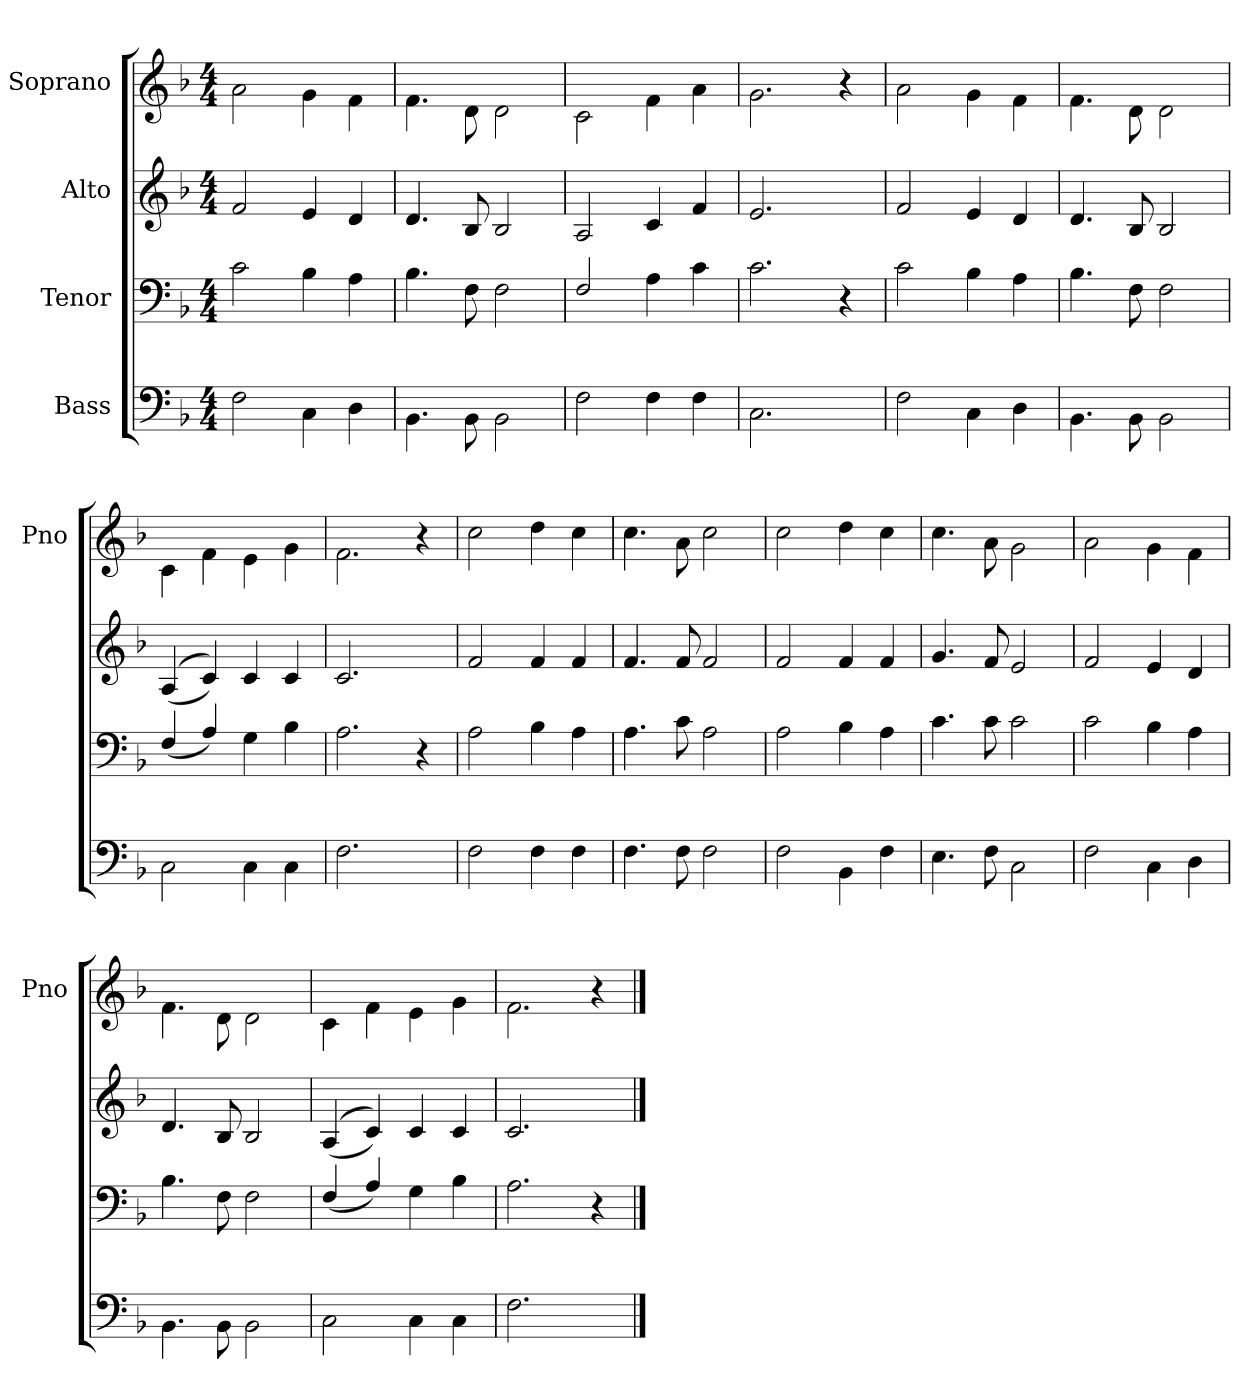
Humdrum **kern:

**kern	**kern	**kern	**kern
*part4	*part3	*part2	*part1
*staff4	*staff3	*staff2	*staff1
*I"Bass	*I"Tenor	*I"Alto	*I"Soprano
*	*	*	*I'Pno
*clefF4	*clefF4	*clefG2	*clefG2
*k[b-]	*k[b-]	*k[b-]	*k[b-]
*F:	*F:	*F:	*F:
*M4/4	*M4/4	*M4/4	*M4/4
=	=	=	=
2F\	2c\	2f/	2a\
4C\	4B-\	4e/	4g\
4D\	4A\	4d/	4f\
=	=	=	=
4.BB-\	4.B-\	4.d/	4.f\
8BB-\	8F\	8B-/	8d\
2BB-\	2F\	2B-/	2d\
=	=	=	=
2F\	2F/	2A/	2c\
4F\	4A\	4c/	4f\
4F\	4c\	4f/	4a\
=	=	=	=
2.C\	2.c\	2.e/	2.g\
4ryy	4r	4ryy	4r
=	=	=	=
2F\	2c\	2f/	2a\
4C\	4B-\	4e/	4g\
4D\	4A\	4d/	4f\
=	=	=	=
4.BB-\	4.B-\	4.d/	4.f\
8BB-\	8F\	8B-/	8d\
2BB-\	2F\	2B-/	2d\
=	=	=	=
2C\	(>4F/	(<(>4A/	4c\
.	4A/)	4c/))	4f\
4C\	4G\	4c/	4e\
4C\	4B-\	4c/	4g\
=	=	=	=
2.F\	2.A\	2.c/	2.f\
4ryy	4r	4ryy	4r
=	=	=	=
2F\	2A\	2f/	2cc\
4F\	4B-\	4f/	4dd\
4F\	4A\	4f/	4cc\
=	=	=	=
4.F\	4.A\	4.f/	4.cc\
8F\	8c\	8f/	8a\
2F\	2A\	2f/	2cc\
=	=	=	=
2F\	2A\	2f/	2cc\
4BB-\	4B-\	4f/	4dd\
4F\	4A\	4f/	4cc\
=	=	=	=
4.E\	4.c\	4.g/	4.cc\
8F\	8c\	8f/	8a\
2C\	2c\	2e/	2g\
=	=	=	=
2F\	2c\	2f/	2a\
4C\	4B-\	4e/	4g\
4D\	4A\	4d/	4f\
=	=	=	=
4.BB-\	4.B-\	4.d/	4.f\
8BB-\	8F\	8B-/	8d\
2BB-\	2F\	2B-/	2d\
=	=	=	=
2C\	(>4F/	(>(<4A/	4c\
.	4A/)	4c/))	4f\
4C\	4G\	4c/	4e\
4C\	4B-\	4c/	4g\
=	=	=	=
2.F\	2.A\	2.c/	2.f\
4ryy	4r	4ryy	4r
==	==	==	==
*-	*-	*-	*-
